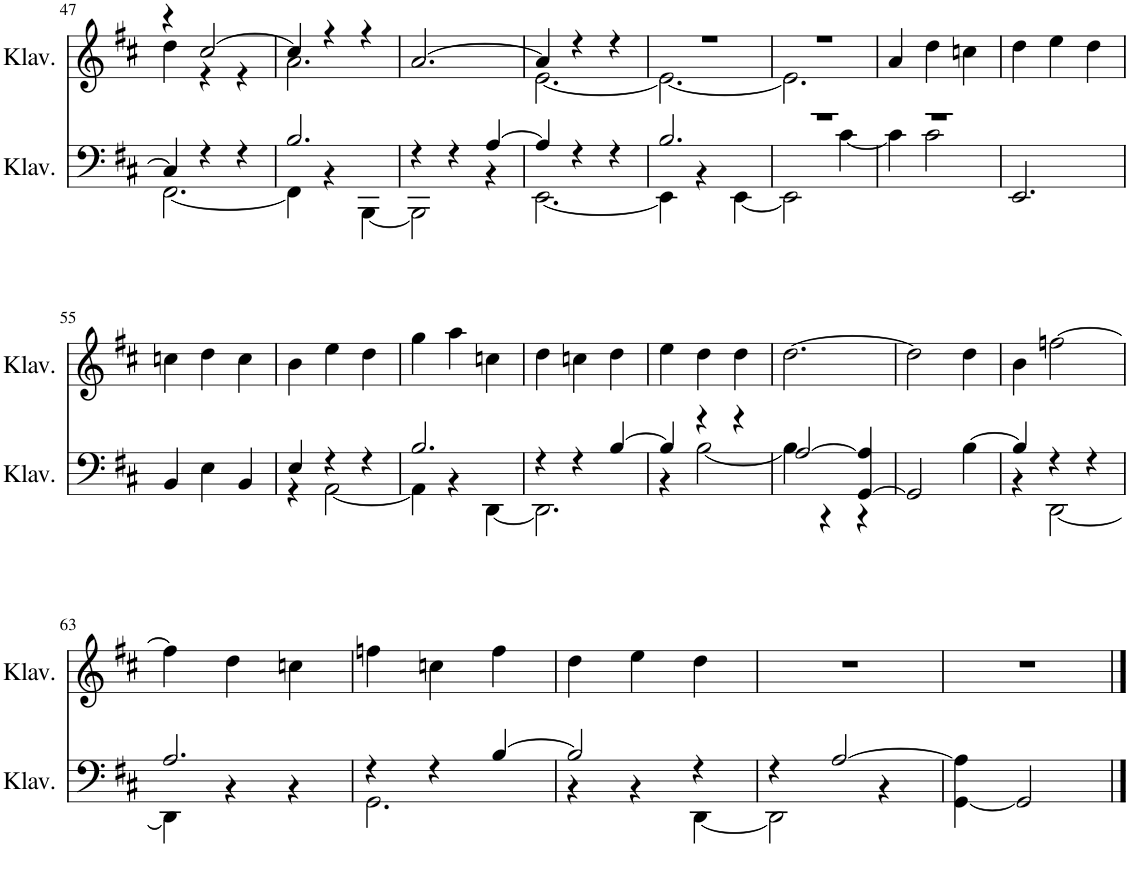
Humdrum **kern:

**kern	**kern
*part2	*part1
*staff2	*staff1
*I"Klavier	*I"Klavier
*I'Klav.	*I'Klav.
!!LO:PB:g=z
*clefF4	*clefG2
*k[f#c#]	*k[f#c#]
*M3/4	*M3/4
=47	=47
*^	*^
4C/]	[2.FF#\	4r	4dd\
4r	.	[2cc#/	4r
4r	.	.	4r
=48	=48	=48	=48
2.B/	4FF#\]	4cc#/]	2.a\
.	4r	4r	.
.	[4BBB\	4r	.
*	*	*v	*v
=49	=49	=49
4r	2BBB\]	[2.a/
4r	.	.
[4A/	4r	.
=50	=50	=50
*	*	*^
4A/]	[2.EE\	4a/]	[2.e\
4r	.	4r	.
4r	.	4r	.
=51	=51	=51	=51
2.B/	4EE\]	2.r	2.e\_
.	4r	.	.
.	[4EE\	.	.
=52	=52	=52	=52
2.r	2EE\]	2.r	2.e\]
.	[4c#\	.	.
*	*	*v	*v
=53	=53	=53
2.r	4c#\]	4a/
.	2c#\	4dd\
.	.	4ccn\
*v	*v	*
=54	=54
2.EE/	4dd\
.	4ee\
.	4dd\
!!LO:LB:g=z
=55	=55
4BB/	4ccn\
4E\	4dd\
4BB/	4cc\
=56	=56
*^	*
4E/	4r	4b\
4r	[2AA\	4ee\
4r	.	4dd\
=57	=57	=57
2.B/	4AA\]	4gg\
.	4r	4aa\
.	[4DD\	4ccn\
=58	=58	=58
4r	2.DD\]	4dd\
4r	.	4ccn\
[4B/	.	4dd\
=59	=59	=59
4B/]	4r	4ee\
4r	[2B\	4dd\
4r	.	4dd\
=60	=60	=60
[2A/	4B\]	[2.dd\
.	4r	.
[4GG/ 4A/]	4r	.
*v	*v	*
=61	=61
2GG/]	2dd\]
[4B\	4dd\
=62	=62
*^	*
4B/]	4r	4b\
4r	[2DD\	[2ffn\
4r	.	.
!!LO:LB:g=z
=63	=63	=63
2.A/	4DD\]	4ff\]
.	4r	4dd\
.	4r	4ccn\
=64	=64	=64
4r	2.GG\	4ffn\
4r	.	4ccn\
[4B/	.	4ff\
=65	=65	=65
2B/]	4r	4dd\
.	4r	4ee\
4r	[4DD\	4dd\
=66	=66	=66
4r	2DD\]	2.r
[2A/	.	.
.	4r	.
*v	*v	*
=67	=67
[4GG\ 4A\]	2.r
2GG/]	.
==	==
*-	*-
